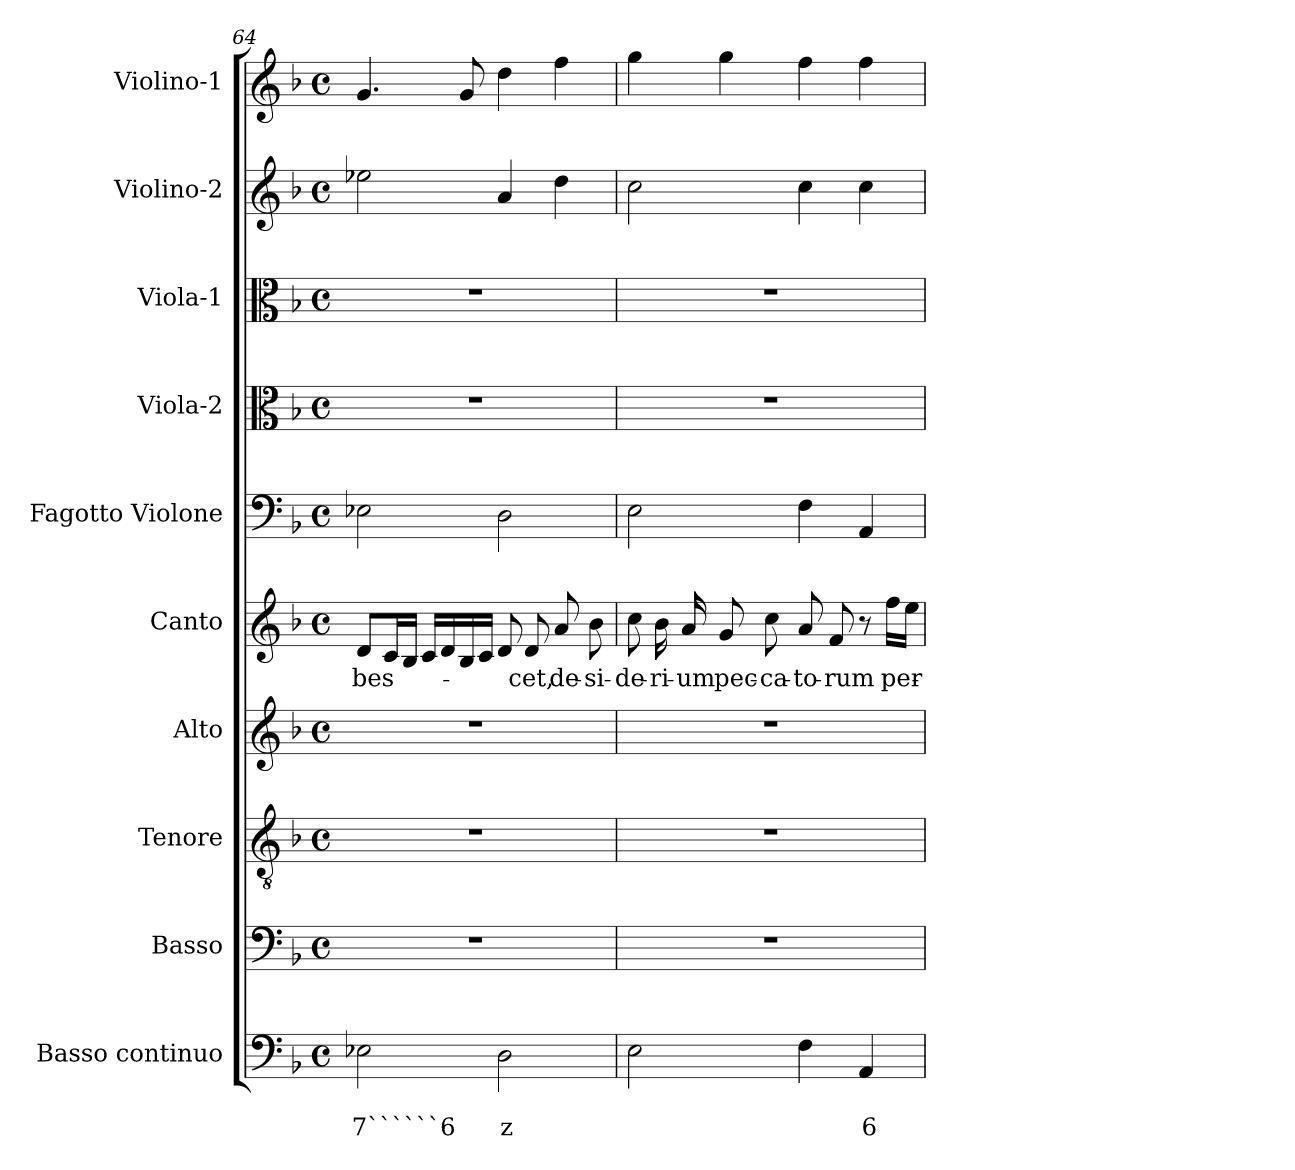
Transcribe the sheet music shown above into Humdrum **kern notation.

**kern	**text	**text	**kern	**kern	**kern	**kern	**text	**kern	**kern	**kern	**kern	**kern
*part10	*part10	*part10	*part9	*part8	*part7	*part6	*part6	*part5	*part4	*part3	*part2	*part1
*staff10	*staff10	*staff10	*staff9	*staff8	*staff7	*staff6	*staff6	*staff5	*staff4	*staff3	*staff2	*staff1
*I"Basso continuo	*	*	*I"Basso	*I"Tenore	*I"Alto	*I"Canto	*	*I"Fagotto Violone	*I"Viola-2	*I"Viola-1	*I"Violino-2	*I"Violino-1
*I'BC	*	*	*I'B	*I'T	*I'A	*I'C	*	*I'Fg	*I'Va2	*I'Va1	*I'Vi2	*I'Vi1
*clefF4	*	*	*clefF4	*clefGv2	*clefG2	*clefG2	*	*clefF4	*clefC3	*clefC3	*clefG2	*clefG2
*k[b-]	*	*	*k[b-]	*k[b-]	*k[b-]	*k[b-]	*	*k[b-]	*k[b-]	*k[b-]	*k[b-]	*k[b-]
*F:	*	*	*F:	*F:	*F:	*F:	*	*F:	*F:	*F:	*F:	*F:
*M4/4	*	*	*M4/4	*M4/4	*M4/4	*M4/4	*	*M4/4	*M4/4	*M4/4	*M4/4	*M4/4
*met(c)	*	*	*met(c)	*met(c)	*met(c)	*met(c)	*	*met(c)	*met(c)	*met(c)	*met(c)	*met(c)
=64	=64	=64	=64	=64	=64	=64	=64	=64	=64	=64	=64	=64
!	!	!LO:LY:b	!	!	!	!	!	!	!	!	!	!
!	!	!	!	!	!	!	!LO:LY:b	!	!	!	!	!
2E-X\	.	7``````6	1r	1r	1r	8d/L	-bes-	2E-X\	1r	1r	2ee-X\	4.g/
.	.	.	.	.	.	16c/L	.	.	.	.	.	.
.	.	.	.	.	.	16B-/JJ	.	.	.	.	.	.
.	.	.	.	.	.	16c/LL	.	.	.	.	.	.
.	.	.	.	.	.	16d/	.	.	.	.	.	.
.	.	.	.	.	.	16B-/	.	.	.	.	.	8g/
.	.	.	.	.	.	16c/JJ	.	.	.	.	.	.
!	!	!LO:LY:b	!	!	!	!	!	!	!	!	!	!
2D\	.	z	.	.	.	8d/	.	2D\	.	.	4a/	4dd\
!	!	!	!	!	!	!	!LO:LY:b	!	!	!	!	!
.	.	.	.	.	.	8d/	-cet,	.	.	.	.	.
!	!	!	!	!	!	!	!LO:LY:b	!	!	!	!	!
.	.	.	.	.	.	8a/	de-	.	.	.	4dd\	4ff\
!	!	!	!	!	!	!	!LO:LY:b	!	!	!	!	!
.	.	.	.	.	.	8b-\	-si-	.	.	.	.	.
=65	=65	=65	=65	=65	=65	=65	=65	=65	=65	=65	=65	=65
!	!	!	!	!	!	!	!LO:LY:b	!	!	!	!	!
2E\	.	.	1r	1r	1r	8cc\	-de-	2E\	1r	1r	2cc\	4gg\
!	!	!	!	!	!	!	!LO:LY:b	!	!	!	!	!
.	.	.	.	.	.	16b-\	-ri-	.	.	.	.	.
!	!	!	!	!	!	!	!LO:LY:b	!	!	!	!	!
.	.	.	.	.	.	16a/	-um	.	.	.	.	.
!	!	!	!	!	!	!	!LO:LY:b	!	!	!	!	!
.	.	.	.	.	.	8g/	pec-	.	.	.	.	4gg\
!	!	!	!	!	!	!	!LO:LY:b	!	!	!	!	!
.	.	.	.	.	.	8cc\	-ca-	.	.	.	.	.
!	!	!	!	!	!	!	!LO:LY:b	!	!	!	!	!
4F\	.	.	.	.	.	8a/	-to-	4F\	.	.	4cc\	4ff\
!	!	!	!	!	!	!	!LO:LY:b	!	!	!	!	!
.	.	.	.	.	.	8f/	-rum	.	.	.	.	.
!	!	!LO:LY:b	!	!	!	!	!	!	!	!	!	!
4AA/	.	6	.	.	.	8r	.	4AA/	.	.	4cc\	4ff\
!	!	!	!	!	!	!	!LO:LY:b	!	!	!	!	!
.	.	.	.	.	.	16ff\LL	per-	.	.	.	.	.
.	.	.	.	.	.	16ee\JJ	.	.	.	.	.	.
=	=	=	=	=	=	=	=	=	=	=	=	=
*-	*-	*-	*-	*-	*-	*-	*-	*-	*-	*-	*-	*-
